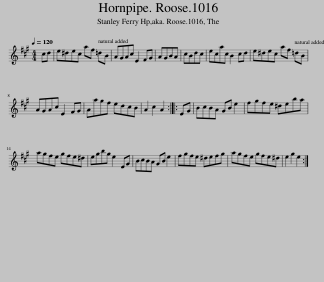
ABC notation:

X:1
L:1/8
Q:1/4=120
M:4/4
I:linebreak $
K:A
V:1 treble
V:1
 cd | e^dec af =dB | AGAc E2 FG | AGBA | cBdc | %5
 ecac B2 cd | e^dec af =dB |$ AGAc E2 FG | Aagf edcB | A2 c2 A2 :: %10
 EG | BcBA GB e2 | fgfe ^deba |$ agfe gfe^d | egbg e2 EG | %15
 BcBA GB e2 | fgfe ^defg | agfe gfe^d | e2 g2 e2 :| %19
